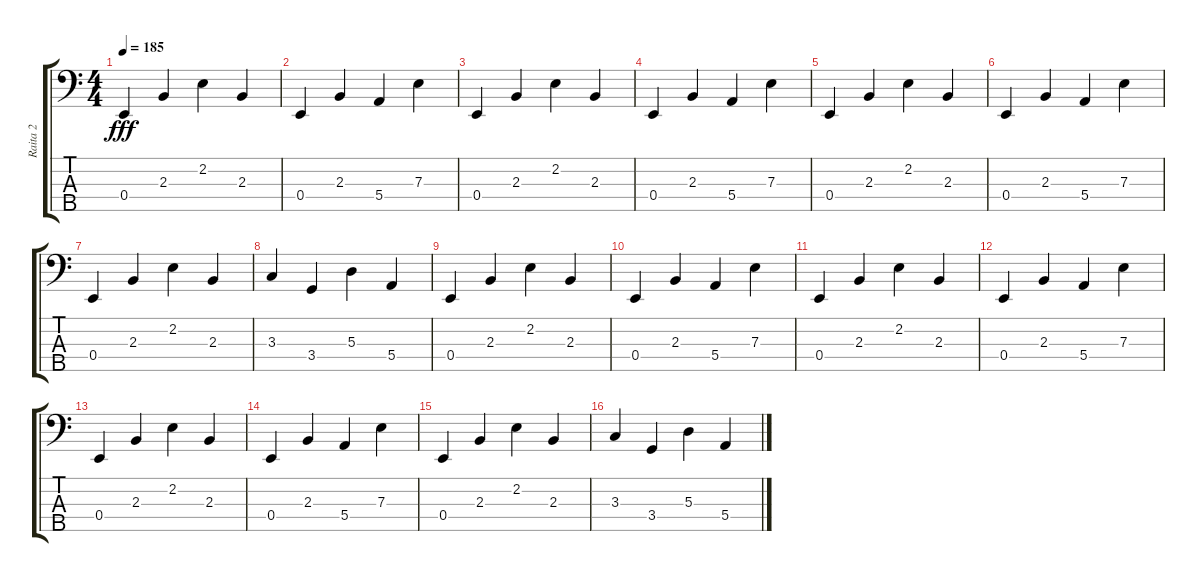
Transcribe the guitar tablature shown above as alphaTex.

\track ("Raita 2" "Raita 2") {instrument electricbassfinger}
\staff {score tabs}
\tuning (G2 D2 A1 E1 B0) {hide}
\ts (4 4)
\tempo 185
\clef f4
\ks c
0.4.4{dy fff} 2.3.4 2.2.4 2.3.4 |
0.4.4 2.3.4 5.4.4 7.3.4 |
0.4.4 2.3.4 2.2.4 2.3.4 |
0.4.4 2.3.4 5.4.4 7.3.4 |
0.4.4 2.3.4 2.2.4 2.3.4 |
0.4.4 2.3.4 5.4.4 7.3.4 |
0.4.4 2.3.4 2.2.4 2.3.4 |
3.3.4 3.4.4 5.3.4 5.4.4 |
0.4.4 2.3.4 2.2.4 2.3.4 |
0.4.4 2.3.4 5.4.4 7.3.4 |
0.4.4 2.3.4 2.2.4 2.3.4 |
0.4.4 2.3.4 5.4.4 7.3.4 |
0.4.4 2.3.4 2.2.4 2.3.4 |
0.4.4 2.3.4 5.4.4 7.3.4 |
0.4.4 2.3.4 2.2.4 2.3.4 |
3.3.4 3.4.4 5.3.4 5.4.4
